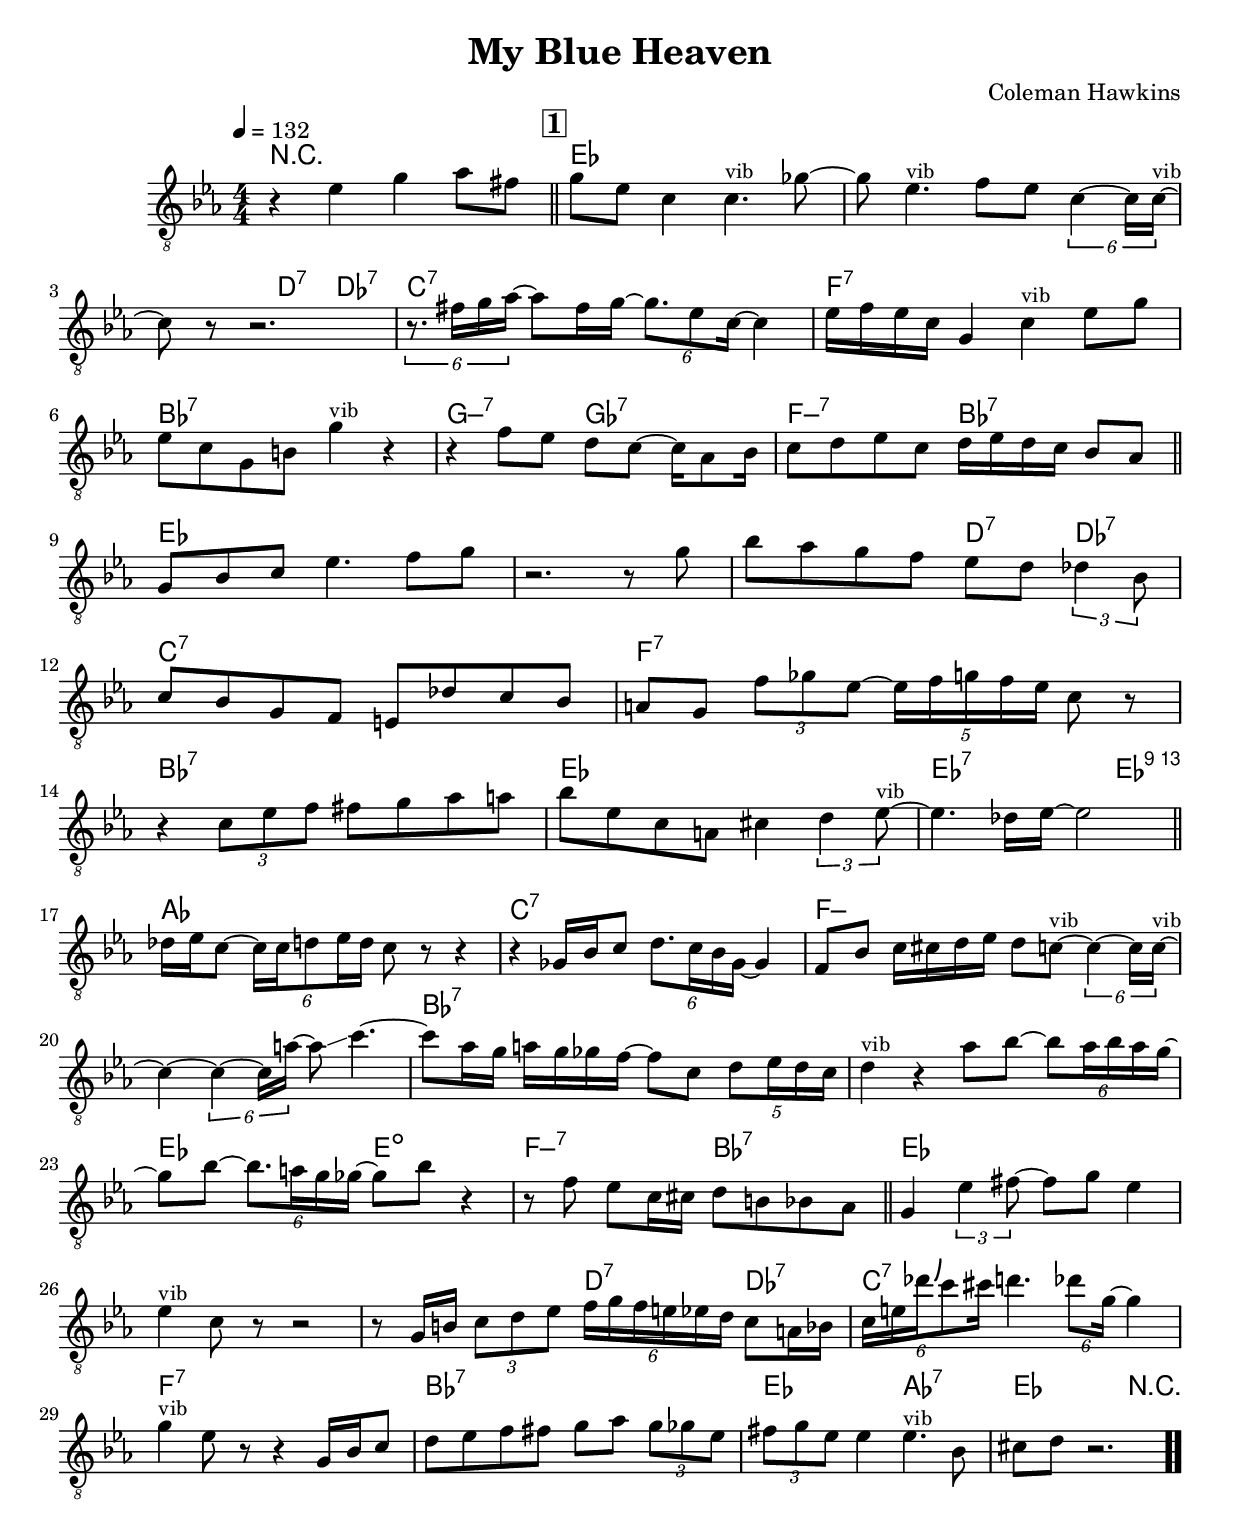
\version "2.13.2"

#(ly:set-option 'point-and-click #f)

\header {
  title = "My Blue Heaven"
  composer = "Coleman Hawkins"
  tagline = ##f
}
global =
{
    \override Staff.TimeSignature #'style = #'()
    \time 4/4
    \clef "treble_8"
    \key es \major
    \override Rest #'direction = #'0
    \override MultiMeasureRest #'staff-position = #0
}
\score
{
<<
    \transpose c' c'

    \new ChordNames { \chords {
      \set majorSevenSymbol = \markup { "maj7" }
      \set minorChordModifier = \markup { \char ##x2013 }
      | r1 
      | es1 | s1 | s2 d4:7 des4:7 | c1:7 | f1:7 | bes1:7 | g2:min7 ges2:7 | f2:min7 bes2:7 
      | es1 | s1 | s2 d4:7 des4:7 | c1:7 | f1:7 | bes1:7 | es1 | es2.:7 es4:775+ 
      | aes1 | c1:7 | f1:min | s1 | bes1:7 | s1 | es2 e2:dim | f2:min7 bes2:7 
      | es1 | s1 | s2 d4:7 des4:7 | c1:7 | f1:7 | bes1:7 | es2 aes2:7 | es2. r4|
      }
      }

    \new Staff
    <<
    \transpose c' c'

    {
      \global
  		%\override Score.MetronomeMark #'transparent = ##t
  		%\override Score.MetronomeMark #'stencil = ##f
  		
  		\override HorizontalBracket #'direction = #UP
  		\override HorizontalBracket #'bracket-flare = #'(0 . 0)
  		
  		\override TextSpanner #'dash-fraction = #1.0
  		\override TextSpanner #'bound-details #'left #'text = \markup{ \concat{\draw-line #'(0 . -1.0) \draw-line #'(1.0 . 0) }}
  		\override TextSpanner #'bound-details #'right #'text = \markup{ \concat{ \draw-line #'(1.0 . 0) \draw-line #'(0 . -1.0) }}
          \set Score.markFormatter = #format-mark-box-numbers


      \tempo 4 = 132
      \set Score.currentBarNumber = #0
     
      | r4 es'4 g'4 aes'8 fis'8 
      \bar "||" \mark \default g'8 es'8 c'4 c'4.^\markup{\left-align \small vib} ges'8~ 
      | ges'8 es'4.^\markup{\left-align \small vib} f'8 es'8 \tuplet 6/4 {c'4~ c'16 c'16~^\markup{\left-align \small vib}} 
      | c'8 r8 r2. 
      | \tuplet 6/4 {r8. fis'16 g'16 aes'16~} aes'8 fis'16 g'16~ \tuplet 6/4 {g'8. es'8 c'16~} c'4 
      | es'16 f'16 es'16 c'16 g4 c'4^\markup{\left-align \small vib} es'8 g'8 
      | es'8 c'8 g8 b8 g'4^\markup{\left-align \small vib} r4 
      | r4 f'8 es'8 d'8 c'8~ c'16 aes8 bes16 
      | c'8 d'8 es'8 c'8 d'16 es'16 d'16 c'16 bes8 aes8 
      \bar "||" g8 bes8 c'8 es'4. f'8 g'8 
      | r2. r8 g'8 
      | bes'8 aes'8 g'8 f'8 es'8 d'8 \tuplet 3/2 {des'4 bes8} 
      | c'8 bes8 g8 f8 e8 des'8 c'8 bes8 
      | a8 g8 \tuplet 3/2 {f'8 ges'8 es'8~} \tuplet 5/4 {es'16 f'16 g'16 f'16 es'16} c'8 r8 
      | r4 \tuplet 3/2 {c'8 es'8 f'8} fis'8 g'8 aes'8 a'8 
      | bes'8 es'8 c'8 a8 cis'4 \tuplet 3/2 {d'4 es'8~^\markup{\left-align \small vib}} 
      | es'4. des'16 es'16~ es'2 
      \bar "||" des'16 es'16 c'8~ \tuplet 6/4 {c'16 c'16 d'8 es'16 d'16} c'8 r8 r4 
      | r4 ges16 bes16 c'8 \tuplet 6/4 {d'8. c'16 bes16 ges16~} ges4 
      | f8 bes8 c'16 cis'16 d'16 es'16 d'8 c'8~^\markup{\left-align \small vib} \tuplet 6/4 {c'4~ c'16 c'16~^\markup{\left-align \small vib}} 
      | c'4~ \tuplet 6/4 {c'4~ c'16 a'16~} a'8\glissando  c''4.~ 
      | c''8 aes'16 g'16 a'16 g'16 ges'16 f'16~ f'8 c'8 \tuplet 5/4 {d'8 es'16 d'16 c'16} 
      | d'4^\markup{\left-align \small vib} r4 aes'8 bes'8~ \tuplet 6/4 {bes'8 aes'16 bes'16 aes'16 g'16~} 
      | g'8 bes'8~ \tuplet 6/4 {bes'8. a'16 g'16 ges'16~} ges'8 bes'8 r4 
      | r8 f'8 es'8 c'16 cis'16 d'8 b8 bes8 aes8 
      \bar "||" g4 \tuplet 3/2 {es'4 fis'8~} fis'8 g'8 es'4 
      | es'4^\markup{\left-align \small vib} c'8 r8 r2 
      | r8 g16 b16 \tuplet 3/2 {c'8 d'8 es'8} \tuplet 6/4 {f'16 g'16 f'16 e'16 es'16 d'16} c'8 a16 bes16 
      | \tuplet 6/4 {c'16 e'16 des''16\bendAfter #+4  c''8 cis''16} d''4. \tuplet 6/4 {des''8 g'16~} g'4 
      | g'4^\markup{\left-align \small vib} es'8 r8 r4 g16 bes16 c'8 
      | d'8 es'8 f'8 fis'8 g'8 aes'8 \tuplet 3/2 {g'8 ges'8 es'8} 
      | \tuplet 3/2 {fis'8 g'8 es'8} es'4 es'4.^\markup{\left-align \small vib} bes8 
      | cis'8 d'8 r2.\bar  ".."
    }
    >>
>>    
}
